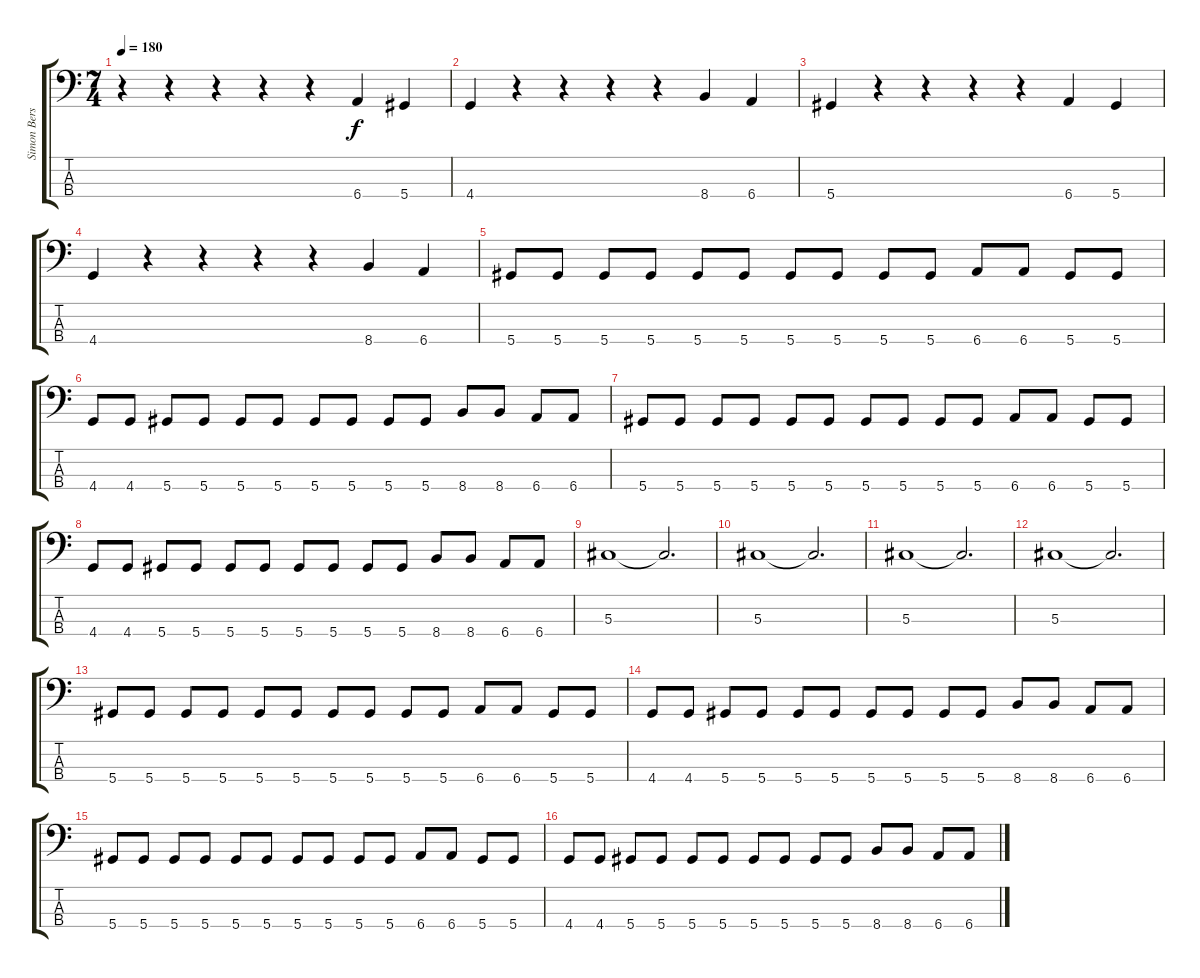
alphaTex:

\track ("Simon Berserker" "Simon Bers") {instrument electricbasspick}
\staff {score tabs}
\tuning (Gb2 Db2 Ab1 Eb1) {hide}
\ts (7 4)
\tempo 180
\clef f4
\ks c
r.4{dy f} r.4 r.4 r.4 r.4 6.4.4 5.4.4 |
4.4.4 r.4 r.4 r.4 r.4 8.4.4 6.4.4 |
5.4.4 r.4 r.4 r.4 r.4 6.4.4 5.4.4 |
4.4.4 r.4 r.4 r.4 r.4 8.4.4 6.4.4 |
5.4.8 5.4.8 5.4.8 5.4.8 5.4.8 5.4.8 5.4.8 5.4.8 5.4.8 5.4.8 6.4.8 6.4.8 5.4.8 5.4.8 |
4.4.8 4.4.8 5.4.8 5.4.8 5.4.8 5.4.8 5.4.8 5.4.8 5.4.8 5.4.8 8.4.8 8.4.8 6.4.8 6.4.8 |
5.4.8 5.4.8 5.4.8 5.4.8 5.4.8 5.4.8 5.4.8 5.4.8 5.4.8 5.4.8 6.4.8 6.4.8 5.4.8 5.4.8 |
4.4.8 4.4.8 5.4.8 5.4.8 5.4.8 5.4.8 5.4.8 5.4.8 5.4.8 5.4.8 8.4.8 8.4.8 6.4.8 6.4.8 |
5.3.1 5.3{t}.2{d} |
5.3.1 5.3{t}.2{d} |
5.3.1 5.3{t}.2{d} |
5.3.1 5.3{t}.2{d} |
5.4.8 5.4.8 5.4.8 5.4.8 5.4.8 5.4.8 5.4.8 5.4.8 5.4.8 5.4.8 6.4.8 6.4.8 5.4.8 5.4.8 |
4.4.8 4.4.8 5.4.8 5.4.8 5.4.8 5.4.8 5.4.8 5.4.8 5.4.8 5.4.8 8.4.8 8.4.8 6.4.8 6.4.8 |
5.4.8 5.4.8 5.4.8 5.4.8 5.4.8 5.4.8 5.4.8 5.4.8 5.4.8 5.4.8 6.4.8 6.4.8 5.4.8 5.4.8 |
4.4.8 4.4.8 5.4.8 5.4.8 5.4.8 5.4.8 5.4.8 5.4.8 5.4.8 5.4.8 8.4.8 8.4.8 6.4.8 6.4.8
